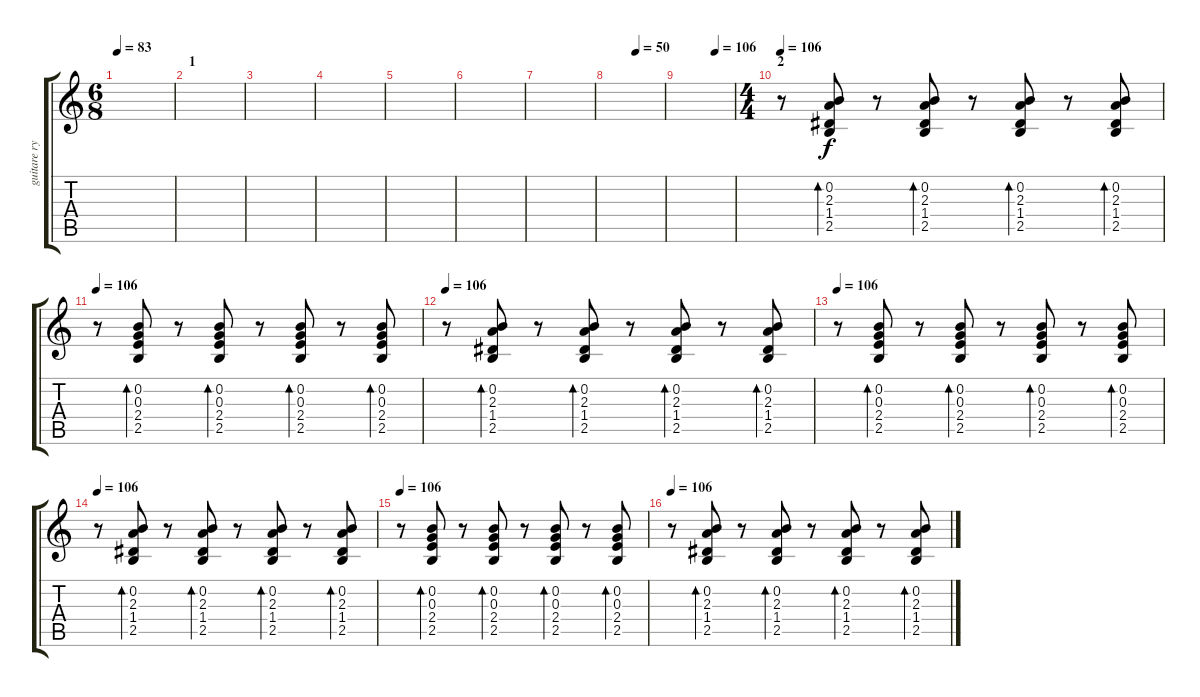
\track ("guitare rythmique" "guitare ry") {instrument acousticguitarsteel}
\staff {score tabs}
\tuning (E4 B3 G3 D3 A2 E2) {hide}
\ts (6 8)
\tempo 83
\clef g2
\ks c
|
\section ("" "1")
|
|
|
|
|
|
\tempo (50 0.5)
|
\tempo (106 0.6666666666666666)
|
\ts (4 4)
\section ("" "2")
\tempo 106
r.8 (0.2 2.3 1.4 2.5).8{bd 60} r.8 (0.2 2.3 1.4 2.5).8{bd 60} r.8 (0.2 2.3 1.4 2.5).8{bd 60} r.8 (0.2 2.3 1.4 2.5).8{bd 60} |
\tempo 106
r.8 (0.2 0.3 2.4 2.5).8{bd 60} r.8 (0.2 0.3 2.4 2.5).8{bd 60} r.8 (0.2 0.3 2.4 2.5).8{bd 60} r.8 (0.2 0.3 2.4 2.5).8{bd 60} |
\tempo 106
r.8 (0.2 2.3 1.4 2.5).8{bd 60} r.8 (0.2 2.3 1.4 2.5).8{bd 60} r.8 (0.2 2.3 1.4 2.5).8{bd 60} r.8 (0.2 2.3 1.4 2.5).8{bd 60} |
\tempo 106
r.8 (0.2 0.3 2.4 2.5).8{bd 60} r.8 (0.2 0.3 2.4 2.5).8{bd 60} r.8 (0.2 0.3 2.4 2.5).8{bd 60} r.8 (0.2 0.3 2.4 2.5).8{bd 60} |
\tempo 106
r.8 (0.2 2.3 1.4 2.5).8{bd 60} r.8 (0.2 2.3 1.4 2.5).8{bd 60} r.8 (0.2 2.3 1.4 2.5).8{bd 60} r.8 (0.2 2.3 1.4 2.5).8{bd 60} |
\tempo 106
r.8 (0.2 0.3 2.4 2.5).8{bd 60} r.8 (0.2 0.3 2.4 2.5).8{bd 60} r.8 (0.2 0.3 2.4 2.5).8{bd 60} r.8 (0.2 0.3 2.4 2.5).8{bd 60} |
\tempo 106
r.8 (0.2 2.3 1.4 2.5).8{bd 60} r.8 (0.2 2.3 1.4 2.5).8{bd 60} r.8 (0.2 2.3 1.4 2.5).8{bd 60} r.8 (0.2 2.3 1.4 2.5).8{bd 60}
